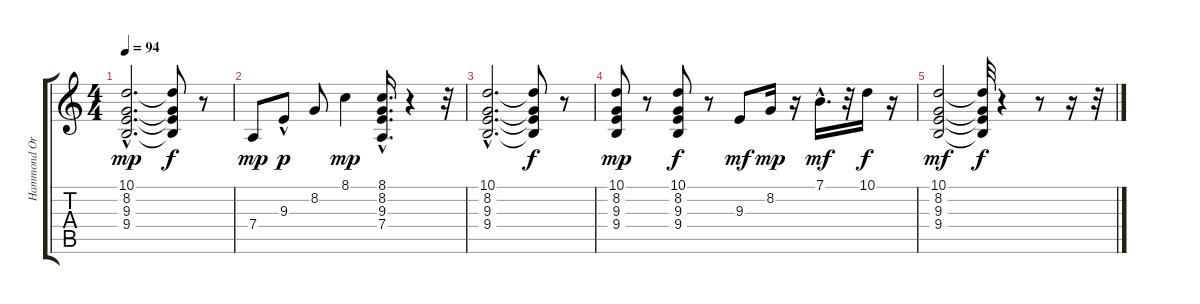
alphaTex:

\track ("Hammond Organ" "Hammond Or") {instrument drawbarorgan}
\staff {score tabs}
\tuning (E4 B3 G3 D3 A2 E2) {hide}
\ts (4 4)
\tempo 94
\clef g2
\ks c
(10.1{hac} 8.2{hac} 9.3{hac} 9.4{hac}).2{d dy mp} (10.1{t} 8.2{t} 9.3{t} 9.4{t}).8{dy f} r.8 |
7.4.8{dy mp} 9.3{hac}.8{dy p} 8.2.8 8.1.4{dy mp} (8.1{hac} 8.2{hac} 9.3{hac} 7.4{hac}).16{d} r.4 r.32 |
(10.1{hac} 8.2{hac} 9.3{hac} 9.4{hac}).2{d} (10.1{t} 8.2{t} 9.3{t} 9.4{t}).8{dy f} r.8 |
(10.1 8.2 9.3 9.4).8{dy mp} r.8 (10.1 8.2 9.3 9.4).8{dy f} r.8 9.3.8{dy mf} 8.2.16{dy mp} r.16 7.1{hac}.16{d dy mf} r.32 10.1.16{dy f} r.16 |
(10.1 8.2 9.3 9.4).2{dy mf} (10.1{t} 8.2{t} 9.3{t} 9.4{t}).32{dy f} r.4 r.8 r.16 r.32
